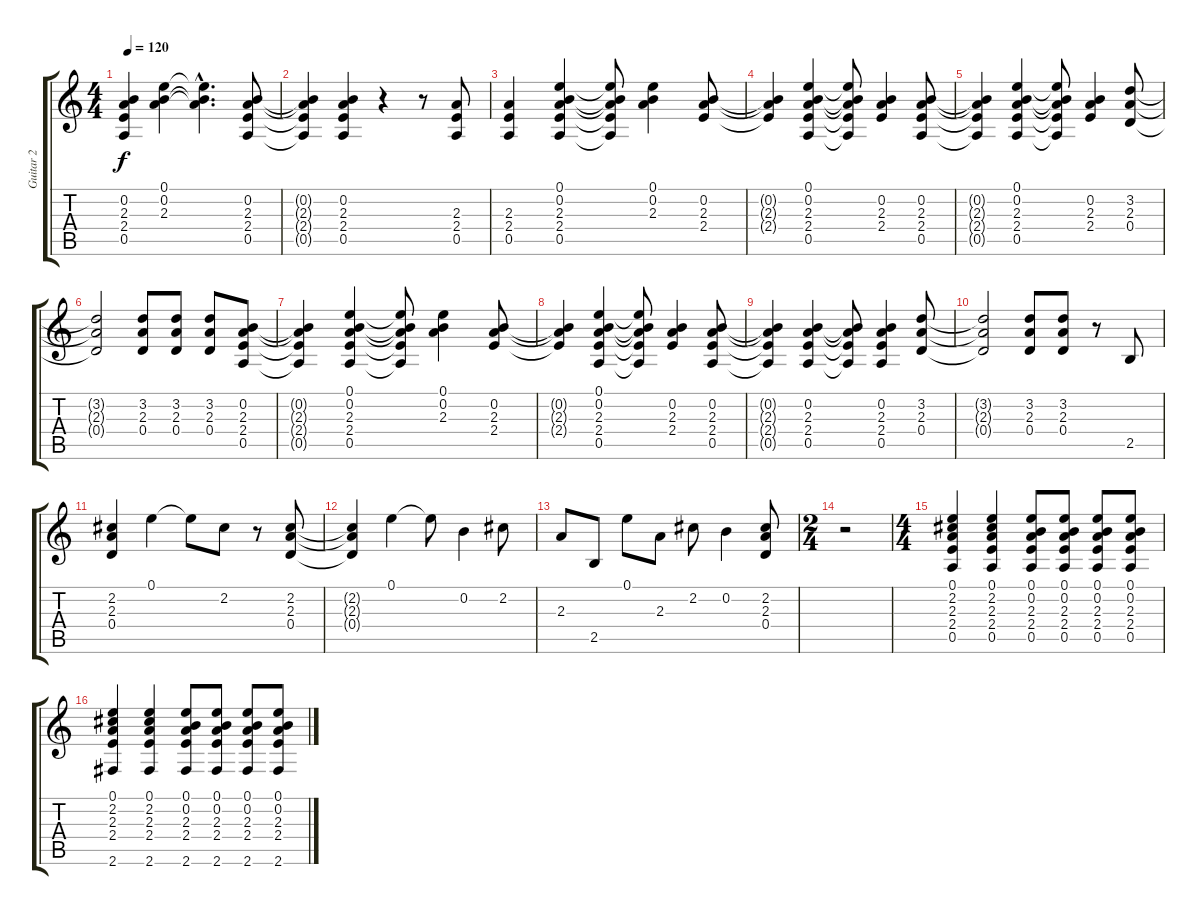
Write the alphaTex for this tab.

\track ("Guitar 2" "Guitar 2") {instrument acousticguitarsteel}
\staff {score tabs}
\tuning (E4 B3 G3 D3 A2 E2) {hide}
\ts (4 4)
\tempo 120
\clef g2
\ks c
(0.2{t} 2.3{t} 2.4{t} 0.5{t}).4{dy f} (0.1 0.2 2.3).4 (0.1{hac t} 0.2{hac t} 2.3{hac t}).4{d} (0.2 2.3 2.4 0.5).8 |
(0.2{t} 2.3{t} 2.4{t} 0.5{t}).4 (0.2 2.3 2.4 0.5).4 r.4 r.8 (2.3 2.4 0.5).8 |
(2.3 2.4 0.5).4 (0.1 0.2 2.3 2.4 0.5).4 (0.1{t} 0.2{t} 2.3{t} 2.4{t} 0.5{t}).8 (0.1 0.2 2.3).4 (0.2 2.3 2.4).8 |
(0.2{t} 2.3{t} 2.4{t}).4 (0.1 0.2 2.3 2.4 0.5).4 (0.1{t} 0.2{t} 2.3{t} 2.4{t} 0.5{t}).8 (0.2 2.3 2.4).4 (0.2 2.3 2.4 0.5).8 |
(0.2{t} 2.3{t} 2.4{t} 0.5{t}).4 (0.1 0.2 2.3 2.4 0.5).4 (0.1{t} 0.2{t} 2.3{t} 2.4{t} 0.5{t}).8 (0.2 2.3 2.4).4 (3.2 2.3 0.4).8 |
(3.2{t} 2.3{t} 0.4{t}).2 (3.2 2.3 0.4).8 (3.2 2.3 0.4).8 (3.2 2.3 0.4).8 (0.2 2.3 2.4 0.5).8 |
(0.2{t} 2.3{t} 2.4{t} 0.5{t}).4 (0.1 0.2 2.3 2.4 0.5).4 (0.1{t} 0.2{t} 2.3{t} 2.4{t} 0.5{t}).8 (0.1 0.2 2.3).4 (0.2 2.3 2.4).8 |
(0.2{t} 2.3{t} 2.4{t}).4 (0.1 0.2 2.3 2.4 0.5).4 (0.1{t} 0.2{t} 2.3{t} 2.4{t} 0.5{t}).8 (0.2 2.3 2.4).4 (0.2 2.3 2.4 0.5).8 |
(0.2{t} 2.3{t} 2.4{t} 0.5{t}).4 (0.2 2.3 2.4 0.5).4 (0.2{t} 2.3{t} 2.4{t} 0.5{t}).8 (0.2 2.3 2.4 0.5).4 (3.2 2.3 0.4).8 |
(3.2{t} 2.3{t} 0.4{t}).2 (3.2 2.3 0.4).8 (3.2 2.3 0.4).8 r.8 2.5.8 |
(2.2 2.3 0.4).4 0.1.4 0.1{t}.8 2.2.8 r.8 (2.2 2.3 0.4).8 |
(2.2{t} 2.3{t} 0.4{t}).4 0.1.4 0.1{t}.8 0.2.4 2.2.8 |
2.3.8 2.5.8 0.1.8 2.3.8 2.2.8 0.2.4 (2.2 2.3 0.4).8 |
\ts (2 4)
r.2 |
\ts (4 4)
(0.1 2.2 2.3 2.4 0.5).4 (0.1 2.2 2.3 2.4 0.5).4 (0.1 0.2 2.3 2.4 0.5).8 (0.1 0.2 2.3 2.4 0.5).8 (0.1 0.2 2.3 2.4 0.5).8 (0.1 0.2 2.3 2.4 0.5).8 |
(0.1 2.2 2.3 2.4 2.6).4 (0.1 2.2 2.3 2.4 2.6).4 (0.1 0.2 2.3 2.4 2.6).8 (0.1 0.2 2.3 2.4 2.6).8 (0.1 0.2 2.3 2.4 2.6).8 (0.1 0.2 2.3 2.4 2.6).8
